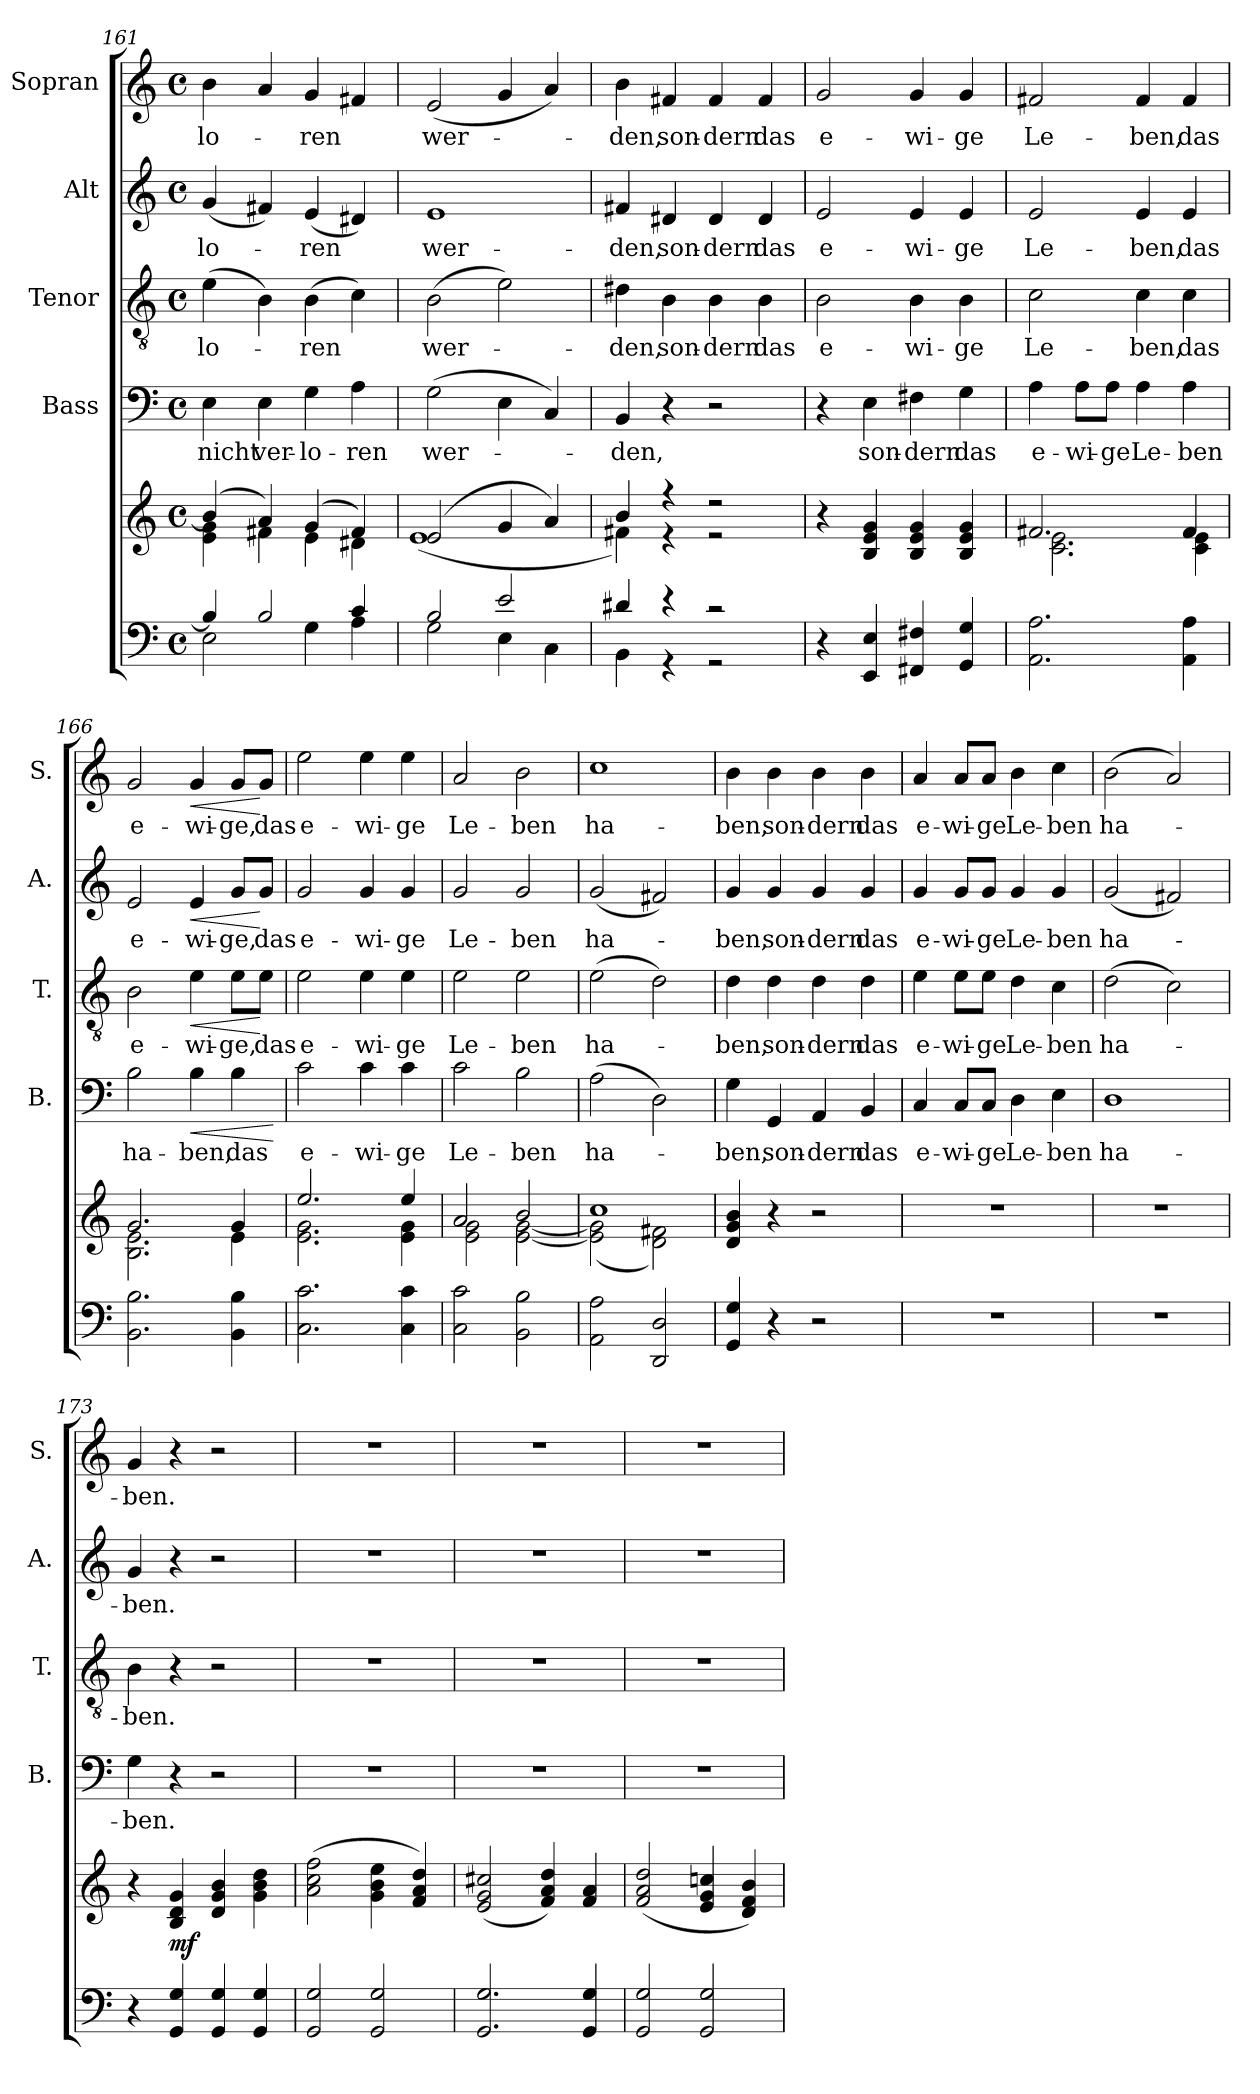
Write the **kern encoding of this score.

**kern	**kern	**dynam	**kern	**text	**dynam	**kern	**text	**dynam	**kern	**text	**dynam	**kern	**text	**dynam
*part5	*part5	*part5	*part4	*part4	*part4	*part3	*part3	*part3	*part2	*part2	*part2	*part1	*part1	*part1
*staff6	*staff5	*staff5/6	*staff4	*staff4	*staff4	*staff3	*staff3	*staff3	*staff2	*staff2	*staff2	*staff1	*staff1	*staff1
*	*	*	*I"Bass	*	*	*I"Tenor	*	*	*I"Alt	*	*	*I"Sopran	*	*
*	*	*	*I'B.	*	*	*I'T.	*	*	*I'A.	*	*	*I'S.	*	*
!!LO:LB:g=z
*clefF4	*clefG2	*	*clefF4	*	*	*clefGv2	*	*	*clefG2	*	*	*clefG2	*	*
*k[]	*k[]	*	*k[]	*	*	*k[]	*	*	*k[]	*	*	*k[]	*	*
*C:	*C:	*	*C:	*	*	*C:	*	*	*C:	*	*	*C:	*	*
*M4/4	*M4/4	*	*M4/4	*	*	*M4/4	*	*	*M4/4	*	*	*M4/4	*	*
*met(c)	*met(c)	*	*met(c)	*	*	*met(c)	*	*	*met(c)	*	*	*met(c)	*	*
=161	=161	=161	=161	=161	=161	=161	=161	=161	=161	=161	=161	=161	=161	=161
*^	*^	*	*	*	*	*	*	*	*	*	*	*	*	*
!	!	!	!	!	!	!LO:LY:b	!	!	!LO:LY:b	!	!	!LO:LY:b	!	!	!LO:LY:b	!
4B/]	2E\	(4b/]	4e\ 4g\	.	4E\	nicht	.	(>4e\	-lo-	.	(<4g/	-lo-	.	4b\	-lo-	.
!	!	!	!	!	!	!LO:LY:b	!	!	!	!	!	!	!	!	!	!
2B/	.	4a/)	4f#X\	.	4E\	ver-	.	4B\)	.	.	4f#X/)	.	.	4a/	.	.
!	!	!	!	!	!	!LO:LY:b	!	!	!LO:LY:b	!	!	!LO:LY:b	!	!	!LO:LY:b	!
.	4G\	(4g/	4e\	.	4G\	-lo-	.	(>4B\	-ren	.	(<4e/	-ren	.	4g/	-ren	.
!	!	!	!	!	!	!LO:LY:b	!	!	!	!	!	!	!	!	!	!
4c/	4A\	4f#/)	4d#X\	.	4A\	-ren	.	4c\)	.	.	4d#X/)	.	.	4f#X/	.	.
=162	=162	=162	=162	=162	=162	=162	=162	=162	=162	=162	=162	=162	=162	=162	=162	=162
!	!	!	!	!	!	!LO:LY:b	!	!	!LO:LY:b	!	!	!LO:LY:b	!	!	!LO:LY:b	!
2B/	2G\	(2e/	(<1e	.	(>2G\	wer-	.	(>2B\	wer-	.	1e	wer-	.	(<2e/	wer-	.
2e/	4E\	4g/	.	.	4E\	.	.	2e\)	.	.	.	.	.	4g/	.	.
.	4C\	4a/)	.	.	4C/)	.	.	.	.	.	.	.	.	4a/)	.	.
=163	=163	=163	=163	=163	=163	=163	=163	=163	=163	=163	=163	=163	=163	=163	=163	=163
!	!	!	!	!	!	!LO:LY:b	!	!	!LO:LY:b	!	!	!LO:LY:b	!	!	!LO:LY:b	!
4d#X/	4BB\	4b/	4f#X\)	.	4BB/	-den,	.	4d#X\	-den,	.	4f#X/	-den,	.	4b\	-den,	.
!	!	!	!	!	!	!	!	!	!LO:LY:b	!	!	!LO:LY:b	!	!	!LO:LY:b	!
4r	4r	4r	4r	.	4r	.	.	4B\	son-	.	4d#X/	son-	.	4f#X/	son-	.
!	!	!	!	!	!	!	!	!	!LO:LY:b	!	!	!LO:LY:b	!	!	!LO:LY:b	!
2r	2r	2r	2r	.	2r	.	.	4B\	-dern	.	4d#/	-dern	.	4f#/	-dern	.
!	!	!	!	!	!	!	!	!	!LO:LY:b	!	!	!LO:LY:b	!	!	!LO:LY:b	!
.	.	.	.	.	.	.	.	4B\	das	.	4d#/	das	.	4f#/	das	.
*v	*v	*	*	*	*	*	*	*	*	*	*	*	*	*	*	*
*	*v	*v	*	*	*	*	*	*	*	*	*	*	*	*	*
=164	=164	=164	=164	=164	=164	=164	=164	=164	=164	=164	=164	=164	=164	=164
!	!	!	!	!	!	!	!LO:LY:b	!	!	!LO:LY:b	!	!	!LO:LY:b	!
4r	4r	.	4r	.	.	2B\	e-	.	2e/	e-	.	2g/	e-	.
!	!	!	!	!LO:LY:b	!	!	!	!	!	!	!	!	!	!
4EE/ 4E/	4B/ 4e/ 4g/	.	4E\	son-	.	.	.	.	.	.	.	.	.	.
!	!	!	!	!LO:LY:b	!	!	!LO:LY:b	!	!	!LO:LY:b	!	!	!LO:LY:b	!
4FF#X/ 4F#X/	4B/ 4e/ 4g/	.	4F#X\	-dern	.	4B\	-wi-	.	4e/	-wi-	.	4g/	-wi-	.
!	!	!	!	!LO:LY:b	!	!	!LO:LY:b	!	!	!LO:LY:b	!	!	!LO:LY:b	!
4GG/ 4G/	4B/ 4e/ 4g/	.	4G\	das	.	4B\	-ge	.	4e/	-ge	.	4g/	-ge	.
=165	=165	=165	=165	=165	=165	=165	=165	=165	=165	=165	=165	=165	=165	=165
*	*^	*	*	*	*	*	*	*	*	*	*	*	*	*
!	!	!	!	!	!LO:LY:b	!	!	!LO:LY:b	!	!	!LO:LY:b	!	!	!LO:LY:b	!
2.AA\ 2.A\	2.f#X/	2.c\ 2.e\	.	4A\	e-	.	2c\	Le-	.	2e/	Le-	.	2f#X/	Le-	.
!	!	!	!	!	!LO:LY:b	!	!	!	!	!	!	!	!	!	!
.	.	.	.	8A\L	-wi-	.	.	.	.	.	.	.	.	.	.
!	!	!	!	!	!LO:LY:b	!	!	!	!	!	!	!	!	!	!
.	.	.	.	8A\J	-ge	.	.	.	.	.	.	.	.	.	.
!	!	!	!	!	!LO:LY:b	!	!	!LO:LY:b	!	!	!LO:LY:b	!	!	!LO:LY:b	!
.	.	.	.	4A\	Le-	.	4c\	-ben,	.	4e/	-ben,	.	4f#/	-ben,	.
!	!	!	!	!	!LO:LY:b	!	!	!LO:LY:b	!	!	!LO:LY:b	!	!	!LO:LY:b	!
4AA\ 4A\	4f#/	4c\ 4e\	.	4A\	-ben	.	4c\	das	.	4e/	das	.	4f#/	das	.
!!LO:PB:g=z
=166	=166	=166	=166	=166	=166	=166	=166	=166	=166	=166	=166	=166	=166	=166	=166
!	!	!	!	!	!LO:LY:b	!	!	!LO:LY:b	!	!	!LO:LY:b	!	!	!LO:LY:b	!
2.BB\ 2.B\	2.g/	2.B\ 2.e\	.	2B\	ha-	.	2B\	e-	.	2e/	e-	.	2g/	e-	.
!	!	!	!	!	!LO:LY:b	!LO:HP:b	!	!LO:LY:b	!LO:HP:b	!	!LO:LY:b	!LO:HP:b	!	!LO:LY:b	!LO:HP:b
.	.	.	.	4B\	-ben,	<	4e\	-wi-	<	4e/	-wi-	<	4g/	-wi-	<
!	!	!	!	!	!LO:LY:b	!	!	!LO:LY:b	!	!	!LO:LY:b	!	!	!LO:LY:b	!
4BB\ 4B\	4g/	4e\	.	4B\	das	.	8e\L	-ge,	.	8g/L	-ge,	.	8g/L	-ge,	.
!	!	!	!	!	!	!	!	!LO:LY:b	!	!	!LO:LY:b	!	!	!LO:LY:b	!
.	.	.	.	.	.	.	8e\J	das	[	8g/J	das	[	8g/J	das	[
*	*v	*v	*	*	*	*	*	*	*	*	*	*	*	*	*
.	.	.	.	.	[	.	.	.	.	.	.	.	.	.
=167	=167	=167	=167	=167	=167	=167	=167	=167	=167	=167	=167	=167	=167	=167
*	*^	*	*	*	*	*	*	*	*	*	*	*	*	*
!	!	!	!	!	!LO:LY:b	!	!	!LO:LY:b	!	!	!LO:LY:b	!	!	!LO:LY:b	!
2.C\ 2.c\	2.ee/	2.e\ 2.g\	.	2c\	e-	.	2e\	e-	.	2g/	e-	.	2ee\	e-	.
!	!	!	!	!	!LO:LY:b	!	!	!LO:LY:b	!	!	!LO:LY:b	!	!	!LO:LY:b	!
.	.	.	.	4c\	-wi-	.	4e\	-wi-	.	4g/	-wi-	.	4ee\	-wi-	.
!	!	!	!	!	!LO:LY:b	!	!	!LO:LY:b	!	!	!LO:LY:b	!	!	!LO:LY:b	!
4C\ 4c\	4ee/	4e\ 4g\	.	4c\	-ge	.	4e\	-ge	.	4g/	-ge	.	4ee\	-ge	.
=168	=168	=168	=168	=168	=168	=168	=168	=168	=168	=168	=168	=168	=168	=168	=168
!	!	!	!	!	!LO:LY:b	!	!	!LO:LY:b	!	!	!LO:LY:b	!	!	!LO:LY:b	!
2C\ 2c\	2a/	2e\ 2g\	.	2c\	Le-	.	2e\	Le-	.	2g/	Le-	.	2a/	Le-	.
!	!	!	!	!	!LO:LY:b	!	!	!LO:LY:b	!	!	!LO:LY:b	!	!	!LO:LY:b	!
2BB\ 2B\	2b/	[<2e\ [<2g\	.	2B\	-ben	.	2e\	-ben	.	2g/	-ben	.	2b\	-ben	.
=169	=169	=169	=169	=169	=169	=169	=169	=169	=169	=169	=169	=169	=169	=169	=169
!	!	!	!	!	!LO:LY:b	!	!	!LO:LY:b	!	!	!LO:LY:b	!	!	!LO:LY:b	!
2AA\ 2A\	1cc	(2e\] 2g\]	.	(>2A\	ha-	.	(>2e\	ha-	.	(<2g/	ha-	.	1cc	ha-	.
2DD/ 2D/	.	2d\ 2f#X\)	.	2D\)	.	.	2d\)	.	.	2f#X/)	.	.	.	.	.
=170	=170	=170	=170	=170	=170	=170	=170	=170	=170	=170	=170	=170	=170	=170	=170
!	!	!	!	!	!LO:LY:b	!	!	!LO:LY:b	!	!	!LO:LY:b	!	!	!LO:LY:b	!
*	*v	*v	*	*	*	*	*	*	*	*	*	*	*	*	*
4GG/ 4G/	4d/ 4g/ 4b/	.	4G\	-ben,	.	4d\	-ben,	.	4g/	-ben,	.	4b\	-ben,	.
!	!	!	!	!LO:LY:b	!	!	!LO:LY:b	!	!	!LO:LY:b	!	!	!LO:LY:b	!
4r	4r	.	4GG/	son-	.	4d\	son-	.	4g/	son-	.	4b\	son-	.
!	!	!	!	!LO:LY:b	!	!	!LO:LY:b	!	!	!LO:LY:b	!	!	!LO:LY:b	!
2r	2r	.	4AA/	-dern	.	4d\	-dern	.	4g/	-dern	.	4b\	-dern	.
!	!	!	!	!LO:LY:b	!	!	!LO:LY:b	!	!	!LO:LY:b	!	!	!LO:LY:b	!
.	.	.	4BB/	das	.	4d\	das	.	4g/	das	.	4b\	das	.
=171	=171	=171	=171	=171	=171	=171	=171	=171	=171	=171	=171	=171	=171	=171
!	!	!	!	!LO:LY:b	!	!	!LO:LY:b	!	!	!LO:LY:b	!	!	!LO:LY:b	!
1r	1r	.	4C/	e-	.	4e\	e-	.	4g/	e-	.	4a/	e-	.
!	!	!	!	!LO:LY:b	!	!	!LO:LY:b	!	!	!LO:LY:b	!	!	!LO:LY:b	!
.	.	.	8C/L	-wi-	.	8e\L	-wi-	.	8g/L	-wi-	.	8a/L	-wi-	.
!	!	!	!	!LO:LY:b	!	!	!LO:LY:b	!	!	!LO:LY:b	!	!	!LO:LY:b	!
.	.	.	8C/J	-ge	.	8e\J	-ge	.	8g/J	-ge	.	8a/J	-ge	.
!	!	!	!	!LO:LY:b	!	!	!LO:LY:b	!	!	!LO:LY:b	!	!	!LO:LY:b	!
.	.	.	4D\	Le-	.	4d\	Le-	.	4g/	Le-	.	4b\	Le-	.
!	!	!	!	!LO:LY:b	!	!	!LO:LY:b	!	!	!LO:LY:b	!	!	!LO:LY:b	!
.	.	.	4E\	-ben	.	4c\	-ben	.	4g/	-ben	.	4cc\	-ben	.
!!LO:LB:g=z
=172	=172	=172	=172	=172	=172	=172	=172	=172	=172	=172	=172	=172	=172	=172
!	!	!	!	!LO:LY:b	!	!	!LO:LY:b	!	!	!LO:LY:b	!	!	!LO:LY:b	!
1r	1r	.	1D	ha-	.	(>2d\	ha-	.	(<2g/	ha-	.	(>2b\	ha-	.
.	.	.	.	.	.	2c\)	.	.	2f#X/)	.	.	2a/)	.	.
=173	=173	=173	=173	=173	=173	=173	=173	=173	=173	=173	=173	=173	=173	=173
!	!	!	!	!LO:LY:b	!	!	!LO:LY:b	!	!	!LO:LY:b	!	!	!LO:LY:b	!
4r	4r	.	4G\	-ben.	.	4B\	-ben.	.	4g/	-ben.	.	4g/	-ben.	.
!	!	!LO:DY:b	!	!	!	!	!	!	!	!	!	!	!	!
4GG/ 4G/	4B/ 4d/ 4g/	mf	4r	.	.	4r	.	.	4r	.	.	4r	.	.
4GG/ 4G/	4d/ 4g/ 4b/	.	2r	.	.	2r	.	.	2r	.	.	2r	.	.
4GG/ 4G/	4g\ 4b\ 4dd\	.	.	.	.	.	.	.	.	.	.	.	.	.
=174	=174	=174	=174	=174	=174	=174	=174	=174	=174	=174	=174	=174	=174	=174
2GG/ 2G/	(>2a\ 2cc\ 2ff\	.	1r	.	.	1r	.	.	1r	.	.	1r	.	.
2GG/ 2G/	4g\ 4b\ 4ee\	.	.	.	.	.	.	.	.	.	.	.	.	.
.	4f/ 4a/ 4dd/)	.	.	.	.	.	.	.	.	.	.	.	.	.
=175	=175	=175	=175	=175	=175	=175	=175	=175	=175	=175	=175	=175	=175	=175
2.GG/ 2.G/	(<2e/ 2g/ 2cc#X/	.	1r	.	.	1r	.	.	1r	.	.	1r	.	.
.	4f/ 4a/ 4dd/)	.	.	.	.	.	.	.	.	.	.	.	.	.
4GG/ 4G/	4f/ 4a/	.	.	.	.	.	.	.	.	.	.	.	.	.
=176	=176	=176	=176	=176	=176	=176	=176	=176	=176	=176	=176	=176	=176	=176
2GG/ 2G/	(<2f/ 2a/ 2dd/	.	1r	.	.	1r	.	.	1r	.	.	1r	.	.
2GG/ 2G/	4e/ 4g/ 4ccn/	.	.	.	.	.	.	.	.	.	.	.	.	.
.	4d/ 4f/ 4b/)	.	.	.	.	.	.	.	.	.	.	.	.	.
=	=	=	=	=	=	=	=	=	=	=	=	=	=	=
*-	*-	*-	*-	*-	*-	*-	*-	*-	*-	*-	*-	*-	*-	*-
